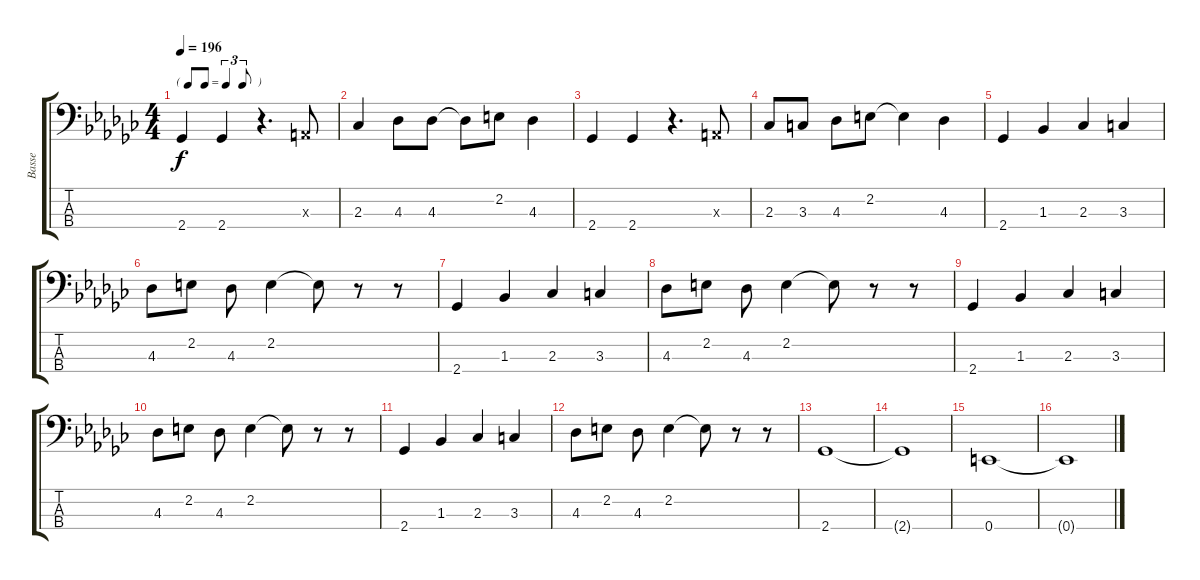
\track ("Basse " "Basse ") {instrument electricbassfinger}
\staff {score tabs}
\tuning (G2 D2 A1 E1) {hide}
\ts (4 4)
\tf triplet8th
\tempo 196
\clef f4
\ks gb
2.4.4{dy f} 2.4.4 r.4{d} 0.3{x}.8 |
2.3.4 4.3.8 4.3.8 4.3{t}.8 2.2.8 4.3.4 |
2.4.4 2.4.4 r.4{d} 0.3{x}.8 |
2.3.8 3.3.8 4.3.8 2.2.8 2.2{t}.4 4.3.4 |
2.4.4 1.3.4 2.3.4 3.3.4 |
4.3.8 2.2.8 4.3.8 2.2.4 2.2{t}.8 r.8 r.8 |
2.4.4 1.3.4 2.3.4 3.3.4 |
4.3.8 2.2.8 4.3.8 2.2.4 2.2{t}.8 r.8 r.8 |
2.4.4 1.3.4 2.3.4 3.3.4 |
4.3.8 2.2.8 4.3.8 2.2.4 2.2{t}.8 r.8 r.8 |
2.4.4 1.3.4 2.3.4 3.3.4 |
4.3.8 2.2.8 4.3.8 2.2.4 2.2{t}.8 r.8 r.8 |
2.4.1 |
2.4{t}.1 |
0.4.1 |
0.4{t}.1
